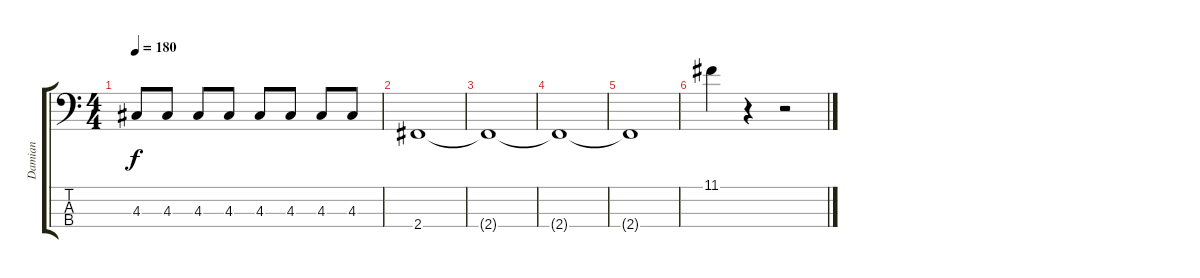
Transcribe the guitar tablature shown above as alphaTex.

\track ("Damian" "Damian") {instrument electricbassfinger}
\staff {score tabs}
\tuning (G2 D2 A1 E1) {hide}
\ts (4 4)
\tempo 180
\clef f4
\ks c
4.3.8{dy f} 4.3.8 4.3.8 4.3.8 4.3.8 4.3.8 4.3.8 4.3.8 |
2.4.1 |
2.4{t}.1 |
2.4{t}.1 |
2.4{t}.1 |
11.1.4 r.4 r.2
